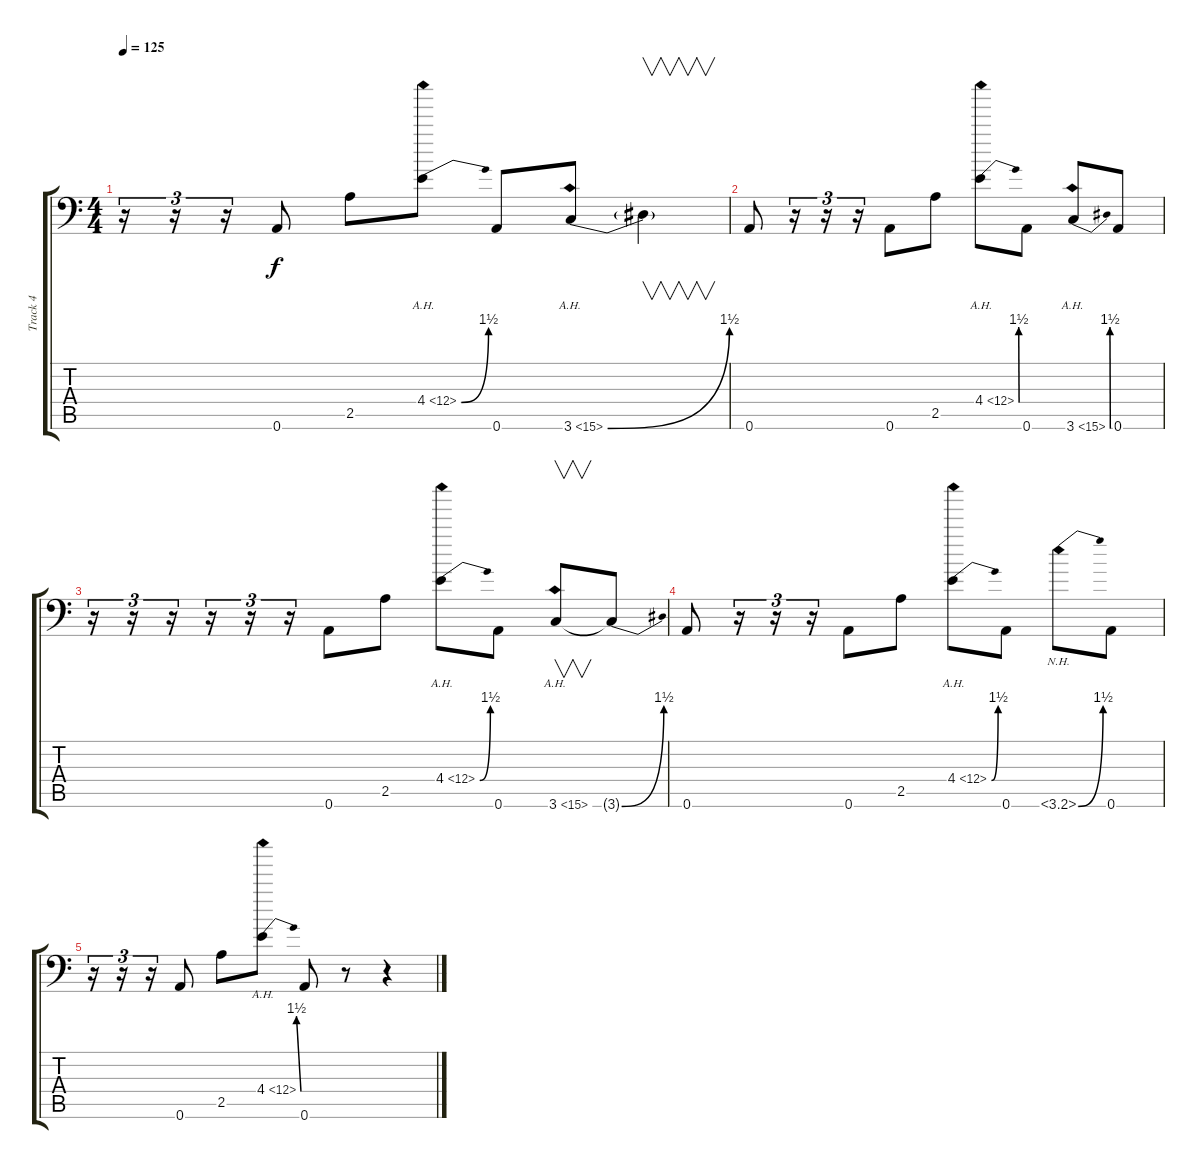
\track ("Track 4" "Track 4") {instrument electricbasspick}
\staff {score tabs}
\tuning (D4 A3 F3 C3 G2 A1) {hide}
\ts (4 4)
\tempo 125
\clef f4
\ks c
r.16{tu (3 2) dy f} r.16{tu (3 2)} r.16{tu (3 2)} 0.6.8 2.5.8 4.4{be (bend 0 0 60 6) ah 8}.8 0.6.8 3.6{be (bend 0 0 60 6) ah 12}.8 3.6{t}.4{v} |
0.6.8 r.16{tu (3 2)} r.16{tu (3 2)} r.16{tu (3 2)} 0.6.8 2.5.8 4.4{be (bend 0 0 60 6) ah 8}.8 0.6.8 3.6{be (bend 0 0 60 6) ah 12}.8 0.6.8 |
r.16{tu (3 2)} r.16{tu (3 2)} r.16{tu (3 2)} r.16{tu (3 2)} r.16{tu (3 2)} r.16{tu (3 2)} 0.6.8 2.5.8 4.4{be (bend 0 0 60 6) ah 8}.8 0.6.8 3.6{ah 12}.8{v} 3.6{be (bend 0 0 60 6) t}.8 |
0.6.8 r.16{tu (3 2)} r.16{tu (3 2)} r.16{tu (3 2)} 0.6.8 2.5.8 4.4{be (bend 0 0 60 6) ah 8}.8 0.6.8 3.6{be (bend 0 0 60 6) nh}.8 0.6.8 |
r.16{tu (3 2)} r.16{tu (3 2)} r.16{tu (3 2)} 0.6.8 2.5.8 4.4{be (bend 0 0 60 6) ah 8}.8 0.6.8 r.8 r.4
